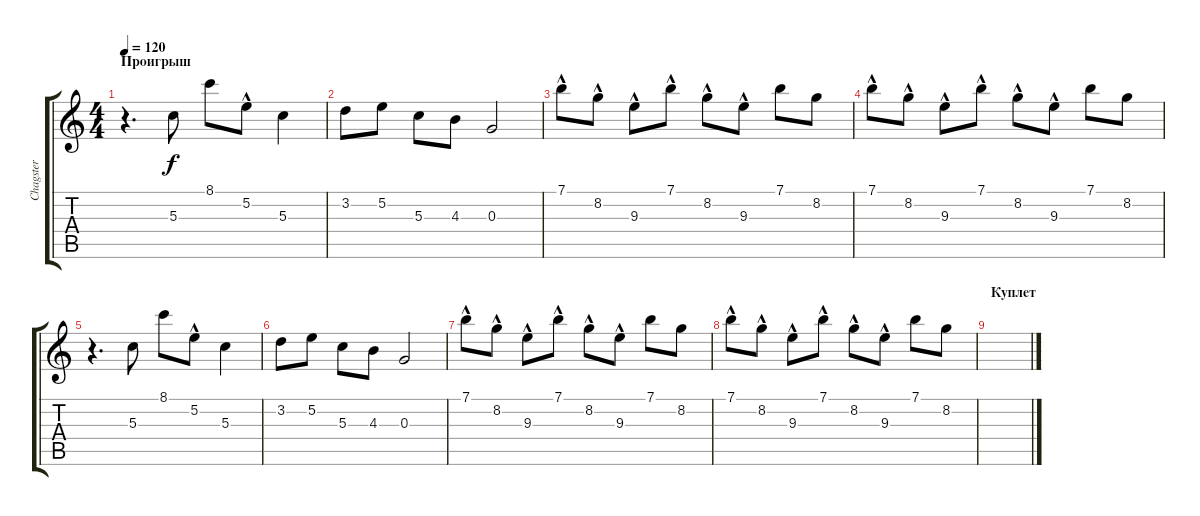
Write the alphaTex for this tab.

\track ("Chagster" "Chagster") {instrument acousticguitarsteel}
\staff {score tabs}
\tuning (E4 B3 G3 D3 A2 E2) {hide}
\ts (4 4)
\section ("" "Проигрыш")
\tempo 120
\clef g2
\ks c
r.4{d dy f instrument acousticguitarsteel} 5.3.8 8.1.8 5.2{hac}.8 5.3.4 |
3.2.8 5.2.8 5.3.8 4.3.8 0.3.2 |
7.1{hac}.8 8.2{hac}.8 9.3{hac}.8 7.1{hac}.8 8.2{hac}.8 9.3{hac}.8 7.1.8 8.2.8 |
7.1{hac}.8 8.2{hac}.8 9.3{hac}.8 7.1{hac}.8 8.2{hac}.8 9.3{hac}.8 7.1.8 8.2.8 |
r.4{d} 5.3.8 8.1.8 5.2{hac}.8 5.3.4 |
3.2.8 5.2.8 5.3.8 4.3.8 0.3.2 |
7.1{hac}.8 8.2{hac}.8 9.3{hac}.8 7.1{hac}.8 8.2{hac}.8 9.3{hac}.8 7.1.8 8.2.8 |
7.1{hac}.8 8.2{hac}.8 9.3{hac}.8 7.1{hac}.8 8.2{hac}.8 9.3{hac}.8 7.1.8 8.2.8 |
\section ("" "Куплет")
